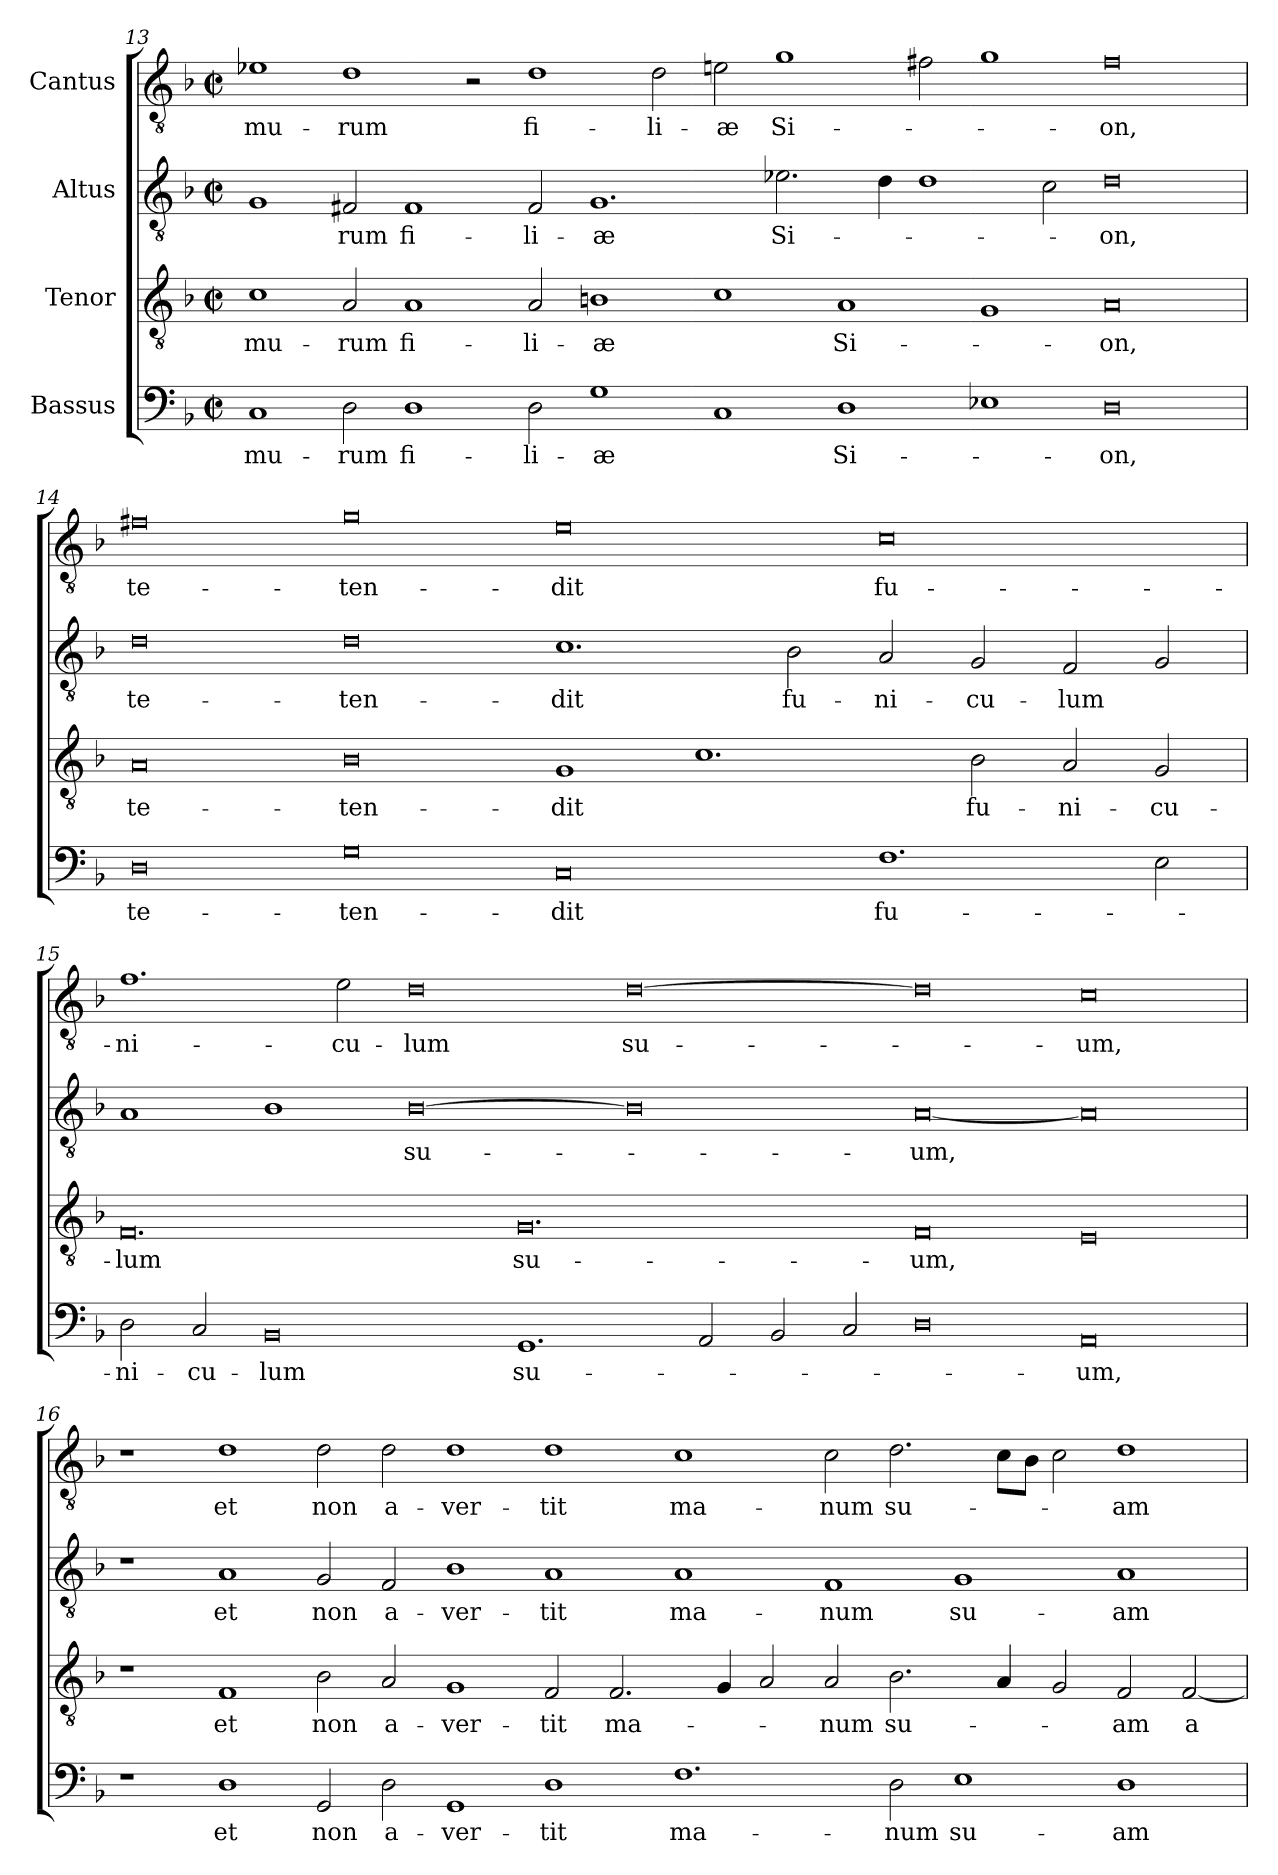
**kern	**text	**kern	**text	**kern	**text	**kern	**text
*part4	*part4	*part3	*part3	*part2	*part2	*part1	*part1
*staff4	*staff4	*staff3	*staff3	*staff2	*staff2	*staff1	*staff1
*I"Bassus	*	*I"Tenor	*	*I"Altus	*	*I"Cantus	*
!!LO:PB:g=z
*clefF4	*	*clefGv2	*	*clefGv2	*	*clefGv2	*
*k[b-]	*	*k[b-]	*	*k[b-]	*	*k[b-]	*
*F:	*	*F:	*	*F:	*	*F:	*
*M2/2	*	*M2/2	*	*M2/2	*	*M2/2	*
*met(c|)	*	*met(c|)	*	*met(c|)	*	*met(c|)	*
=13	=13	=13	=13	=13	=13	=13	=13
!	!LO:LY:b	!	!LO:LY:b	!	!	!	!LO:LY:b
1C	mu-	1c	mu-	1G	.	1e-X	mu-
!	!LO:LY:b	!	!LO:LY:b	!	!LO:LY:b	!	!LO:LY:b
2D\	-rum	2A/	-rum	2F#X/	-rum	1d	-rum
!	!LO:LY:b	!	!LO:LY:b	!	!LO:LY:b	!	!
1D	fi-	1A	fi-	1F#	fi-	.	.
.	.	.	.	.	.	2r	.
!	!LO:LY:b	!	!LO:LY:b	!	!LO:LY:b	!	!LO:LY:b
2D\	-li-	2A/	-li-	2F#/	-li-	1d	fi-
!	!LO:LY:b	!	!LO:LY:b	!	!LO:LY:b	!	!
1G	-æ	1Bn	-æ	1.G	-æ	.	.
!	!	!	!	!	!	!	!LO:LY:b
.	.	.	.	.	.	2d\	-li-
!	!	!	!	!	!	!	!LO:LY:b
1C	.	1c	.	.	.	2en\	-æ
!	!	!	!	!	!LO:LY:b	!	!LO:LY:b
.	.	.	.	2.e-X\	Si-	1g	Si-
!	!LO:LY:b	!	!LO:LY:b	!	!	!	!
1D	Si-	1A	Si-	.	.	.	.
.	.	.	.	4d\	.	.	.
.	.	.	.	1d	.	2f#X\	.
1E-X	.	1G	.	.	.	1g	.
.	.	.	.	2c\	.	.	.
!	!LO:LY:b	!	!LO:LY:b	!	!LO:LY:b	!	!LO:LY:b
0D	-on,	0A	-on,	0d	-on,	0f#	-on,
=14	=14	=14	=14	=14	=14	=14	=14
!	!LO:LY:b	!	!LO:LY:b	!	!LO:LY:b	!	!LO:LY:b
0D	te-	0A	te-	0d	te-	0f#X	te-
!	!LO:LY:b	!	!LO:LY:b	!	!LO:LY:b	!	!LO:LY:b
0G	-ten-	0B-	-ten-	0d	-ten-	0g	-ten-
!	!LO:LY:b	!	!LO:LY:b	!	!LO:LY:b	!	!LO:LY:b
0C	-dit	1G	-dit	1.c	-dit	0e	-dit
.	.	1.c	.	.	.	.	.
!	!	!	!	!	!LO:LY:b	!	!
.	.	.	.	2B-\	fu-	.	.
!	!LO:LY:b	!	!	!	!LO:LY:b	!	!LO:LY:b
1.F	fu-	.	.	2A/	-ni-	0c	fu-
!	!	!	!LO:LY:b	!	!LO:LY:b	!	!
.	.	2B-\	fu-	2G/	-cu-	.	.
!	!	!	!LO:LY:b	!	!LO:LY:b	!	!
.	.	2A/	-ni-	2F/	-lum	.	.
!	!	!	!LO:LY:b	!	!	!	!
2E\	.	2G/	-cu-	2G/	.	.	.
=15	=15	=15	=15	=15	=15	=15	=15
!	!LO:LY:b	!	!LO:LY:b	!	!	!	!LO:LY:b
2D\	-ni-	0.F	-lum	1A	.	1.f	-ni-
!	!LO:LY:b	!	!	!	!	!	!
2C/	-cu-	.	.	.	.	.	.
!	!LO:LY:b	!	!	!	!	!	!
0BB-	-lum	.	.	1B-	.	.	.
!	!	!	!	!	!	!	!LO:LY:b
.	.	.	.	.	.	2e\	-cu-
!	!	!	!	!	!LO:LY:b	!	!LO:LY:b
.	.	.	.	[0B-	su-	0d	-lum
!	!LO:LY:b	!	!LO:LY:b	!	!	!	!
1.GG	su-	0.G	su-	.	.	.	.
!	!	!	!	!	!	!	!LO:LY:b
.	.	.	.	0B-]	.	[0d	su-
2AA/	.	.	.	.	.	.	.
2BB-/	.	.	.	.	.	.	.
2C/	.	.	.	.	.	.	.
!	!	!	!LO:LY:b	!	!LO:LY:b	!	!
0D	.	0F	-um,	[0A	-um,	0d]	.
!	!LO:LY:b	!	!	!	!	!	!LO:LY:b
0AA	-um,	0E	.	0A]	.	0c	-um,
!!LO:LB:g=z
=16	=16	=16	=16	=16	=16	=16	=16
1r	.	1r	.	1r	.	1r	.
!	!LO:LY:b	!	!LO:LY:b	!	!LO:LY:b	!	!LO:LY:b
1D	et	1F	et	1A	et	1d	et
!	!LO:LY:b	!	!LO:LY:b	!	!LO:LY:b	!	!LO:LY:b
2GG/	non	2B-\	non	2G/	non	2d\	non
!	!LO:LY:b	!	!LO:LY:b	!	!LO:LY:b	!	!LO:LY:b
2D\	a-	2A/	a-	2F/	a-	2d\	a-
!	!LO:LY:b	!	!LO:LY:b	!	!LO:LY:b	!	!LO:LY:b
1GG	-ver-	1G	-ver-	1B-	-ver-	1d	-ver-
!	!LO:LY:b	!	!LO:LY:b	!	!LO:LY:b	!	!LO:LY:b
1D	-tit	2F/	-tit	1A	-tit	1d	-tit
!	!	!	!LO:LY:b	!	!	!	!
.	.	2.F/	ma-	.	.	.	.
!	!LO:LY:b	!	!	!	!LO:LY:b	!	!LO:LY:b
1.F	ma-	.	.	1A	ma-	1c	ma-
.	.	4G/	.	.	.	.	.
.	.	2A/	.	.	.	.	.
!	!	!	!LO:LY:b	!	!LO:LY:b	!	!LO:LY:b
.	.	2A/	-num	1F	-num	2c\	-num
!	!LO:LY:b	!	!LO:LY:b	!	!	!	!LO:LY:b
2D\	-num	2.B-\	su-	.	.	2.d\	su-
!	!LO:LY:b	!	!	!	!LO:LY:b	!	!
1E	su-	.	.	1G	su-	.	.
.	.	4A/	.	.	.	8c\L	.
.	.	.	.	.	.	8B-\J	.
.	.	2G/	.	.	.	2c\	.
!	!LO:LY:b	!	!LO:LY:b	!	!LO:LY:b	!	!LO:LY:b
1D	-am	2F/	-am	1A	-am	1d	-am
!	!	!	!LO:LY:b	!	!	!	!
.	.	[2F/	a	.	.	.	.
=	=	=	=	=	=	=	=
*-	*-	*-	*-	*-	*-	*-	*-
